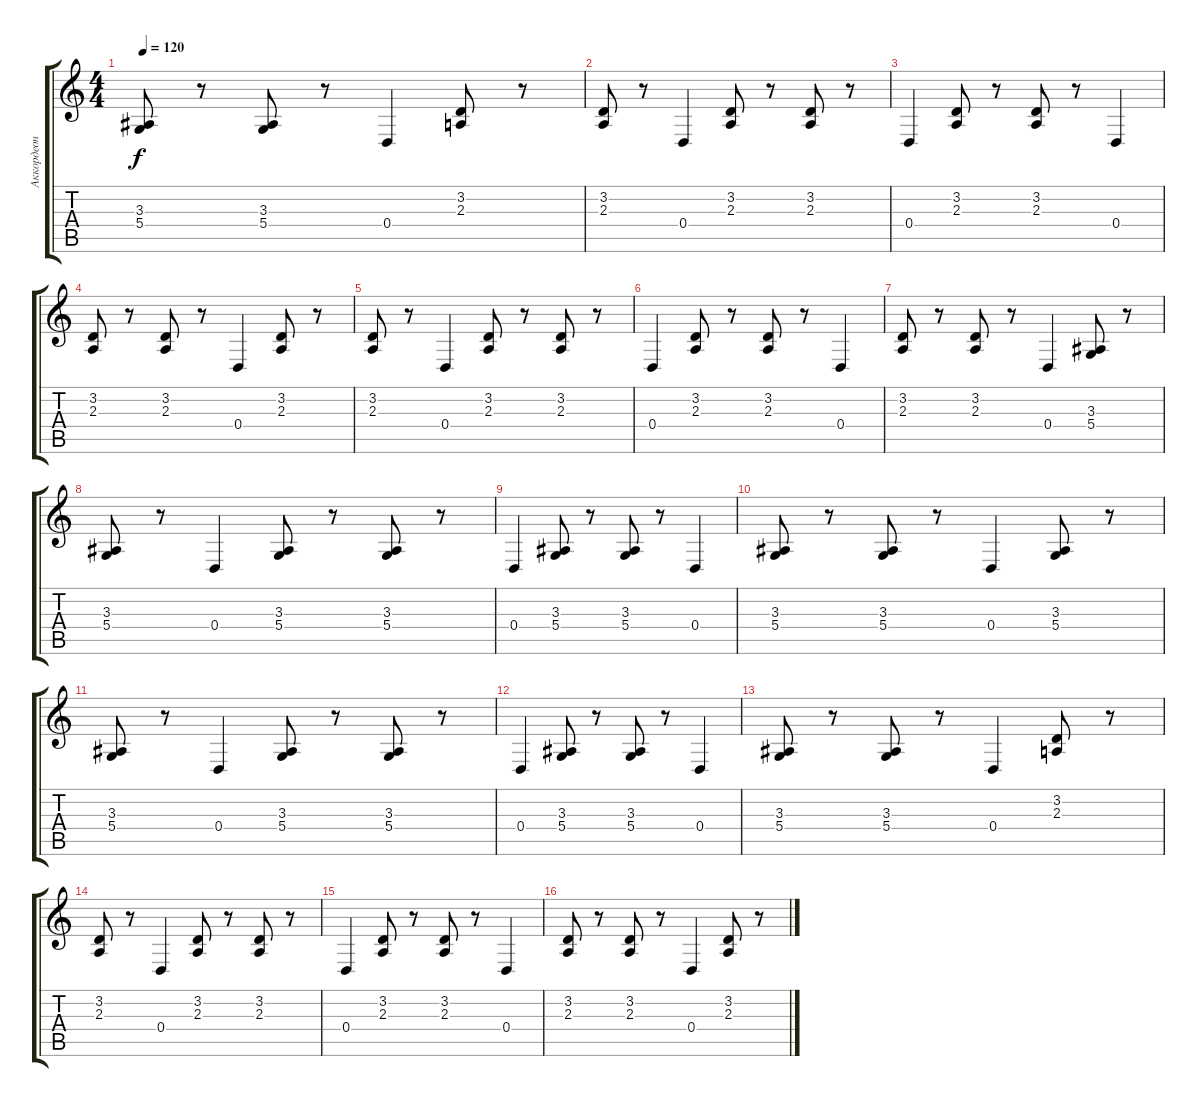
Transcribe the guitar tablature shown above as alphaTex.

\track ("Аккордеон ЛР" "Аккордеон ") {instrument accordion}
\staff {score tabs}
\tuning (E4 B3 G3 D3 A2 E2) {hide}
\ts (4 4)
\tempo 120
\clef g2
\ks c
(3.3 5.4).8{dy f} r.8 (3.3 5.4).8 r.8 0.4.4 (3.2 2.3).8 r.8 |
(3.2 2.3).8 r.8 0.4.4 (3.2 2.3).8 r.8 (3.2 2.3).8 r.8 |
0.4.4 (3.2 2.3).8 r.8 (3.2 2.3).8 r.8 0.4.4 |
(3.2 2.3).8 r.8 (3.2 2.3).8 r.8 0.4.4 (3.2 2.3).8 r.8 |
(3.2 2.3).8 r.8 0.4.4 (3.2 2.3).8 r.8 (3.2 2.3).8 r.8 |
0.4.4 (3.2 2.3).8 r.8 (3.2 2.3).8 r.8 0.4.4 |
(3.2 2.3).8 r.8 (3.2 2.3).8 r.8 0.4.4 (3.3 5.4).8 r.8 |
(3.3 5.4).8 r.8 0.4.4 (3.3 5.4).8 r.8 (3.3 5.4).8 r.8 |
0.4.4 (3.3 5.4).8 r.8 (3.3 5.4).8 r.8 0.4.4 |
(3.3 5.4).8 r.8 (3.3 5.4).8 r.8 0.4.4 (3.3 5.4).8 r.8 |
(3.3 5.4).8 r.8 0.4.4 (3.3 5.4).8 r.8 (3.3 5.4).8 r.8 |
0.4.4 (3.3 5.4).8 r.8 (3.3 5.4).8 r.8 0.4.4 |
(3.3 5.4).8 r.8 (3.3 5.4).8 r.8 0.4.4 (3.2 2.3).8 r.8 |
(3.2 2.3).8 r.8 0.4.4 (3.2 2.3).8 r.8 (3.2 2.3).8 r.8 |
0.4.4 (3.2 2.3).8 r.8 (3.2 2.3).8 r.8 0.4.4 |
(3.2 2.3).8 r.8 (3.2 2.3).8 r.8 0.4.4 (3.2 2.3).8 r.8
